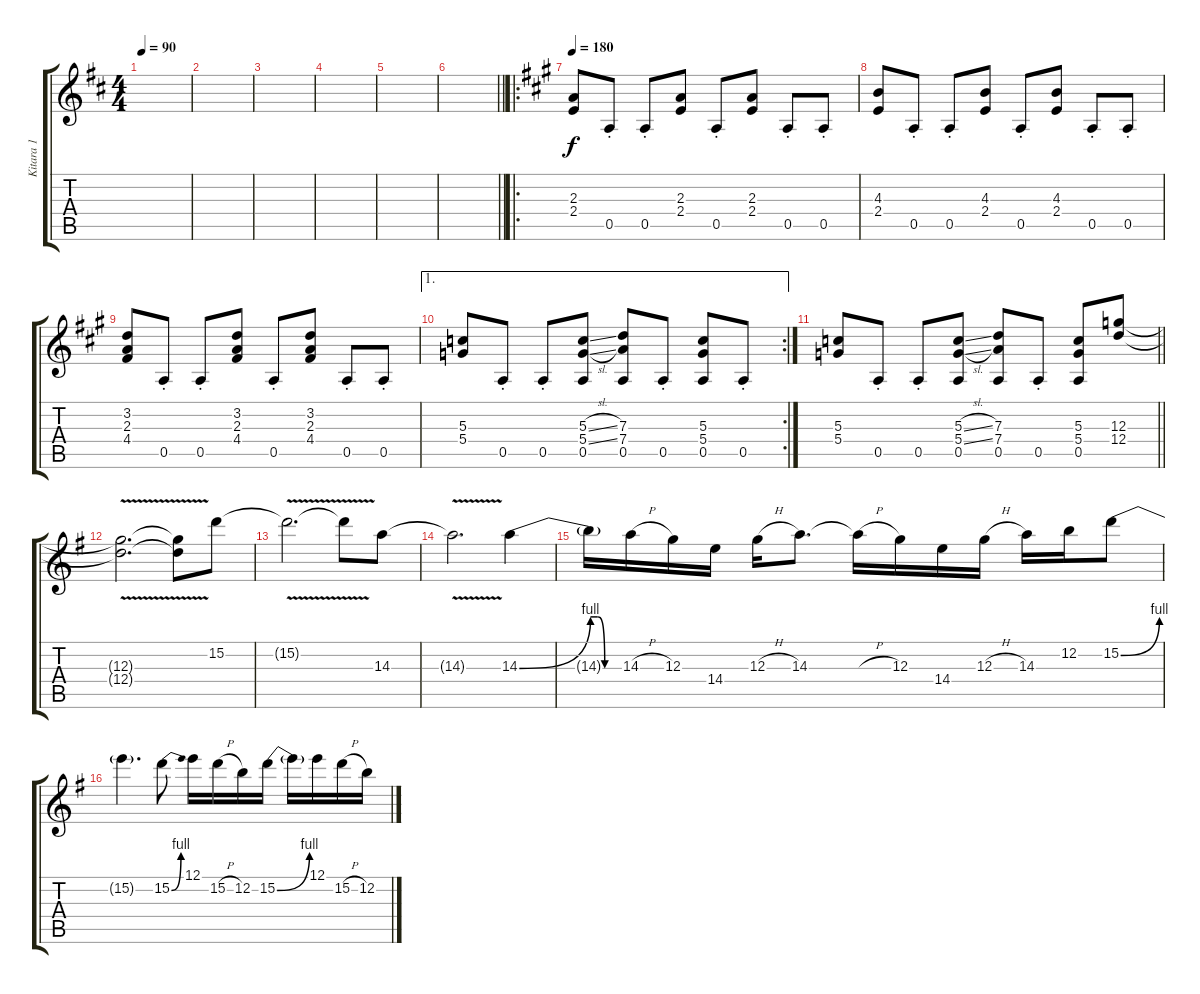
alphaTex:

\track ("Kitara 1" "Kitara 1") {instrument distortionguitar}
\staff {score tabs}
\tuning (E4 B3 G3 D3 A2 E2) {hide}
\ts (4 4)
\tempo 90
\clef g2
\ks d
|
|
|
|
|
\barLineRight lightlight
|
\ro
\tempo 180
\ks a
(2.3 2.4).8 0.5{st}.8 0.5{st}.8 (2.3 2.4).8 0.5{st}.8 (2.3 2.4).8 0.5{st}.8 0.5{st}.8 |
(4.3 2.4).8 0.5{st}.8 0.5{st}.8 (4.3 2.4).8 0.5{st}.8 (4.3 2.4).8 0.5{st}.8 0.5{st}.8 |
(3.2 2.3 4.4).8 0.5{st}.8 0.5{st}.8 (3.2 2.3 4.4).8 0.5{st}.8 (3.2 2.3 4.4).8 0.5{st}.8 0.5{st}.8 |
\ae 1
\rc 2
(5.3 5.4).8 0.5{st}.8 0.5{st}.8 (5.3{sl} 5.4{sl} 0.5).8 (7.3 7.4 0.5).8 0.5{st}.8 (5.3 5.4 0.5).8 0.5{st}.8 |
\barLineRight lightlight
(5.3 5.4).8 0.5{st}.8 0.5{st}.8 (5.3{sl} 5.4{sl} 0.5).8 (7.3 7.4 0.5).8 0.5{st}.8 (5.3 5.4 0.5).8 (12.3 12.4).8 |
\ks g
(12.3{v t} 12.4{v t}).2{d} (12.3{t} 12.4{t}).8 15.2.8 |
15.2{v t}.2{d} 15.2{t}.8 14.3.8 |
14.3{v t}.2{d} 14.3{be (bend 0 0 60 4)}.4 |
14.3{be (custom 0 4 15 4 30 0 60 0) t}.16 14.3{h}.16 12.3.16 14.4.16 12.3{h}.16 14.3.8{d} 14.3{h t}.16 12.3.16 14.4.16 12.3{h}.16 14.3.16 12.2.16 15.2{be (bend 0 0 60 4)}.8 |
15.2{t}.4{d} 15.2{be (bend 0 0 60 4)}.8 12.1.16 15.2{h}.16 12.2.16 15.2{be (bend 0 0 60 4)}.16 15.2{t}.16 12.1.16 15.2{h}.16 12.2.16
